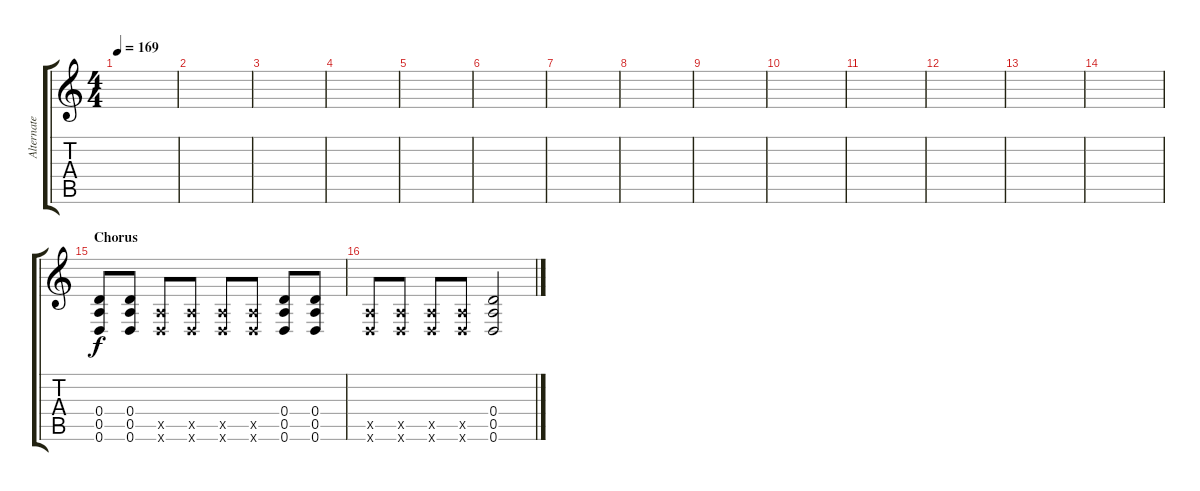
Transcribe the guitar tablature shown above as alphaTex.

\track ("Alternate Guitar" "Alternate ") {instrument distortionguitar}
\staff {score tabs}
\tuning (E4 B3 G3 D3 A2 D2) {hide}
\ts (4 4)
\tempo 169
\clef g2
\ks c
|
|
|
|
|
|
|
|
|
|
|
|
|
|
\section ("" "Chorus")
(0.4 0.5 0.6).8 (0.4 0.5 0.6).8 (0.5{x} 0.6{x}).8 (0.5{x} 0.6{x}).8 (0.5{x} 0.6{x}).8 (0.5{x} 0.6{x}).8 (0.4 0.5 0.6).8 (0.4 0.5 0.6).8 |
(0.5{x} 0.6{x}).8 (0.5{x} 0.6{x}).8 (0.5{x} 0.6{x}).8 (0.5{x} 0.6{x}).8 (0.4 0.5 0.6).2
